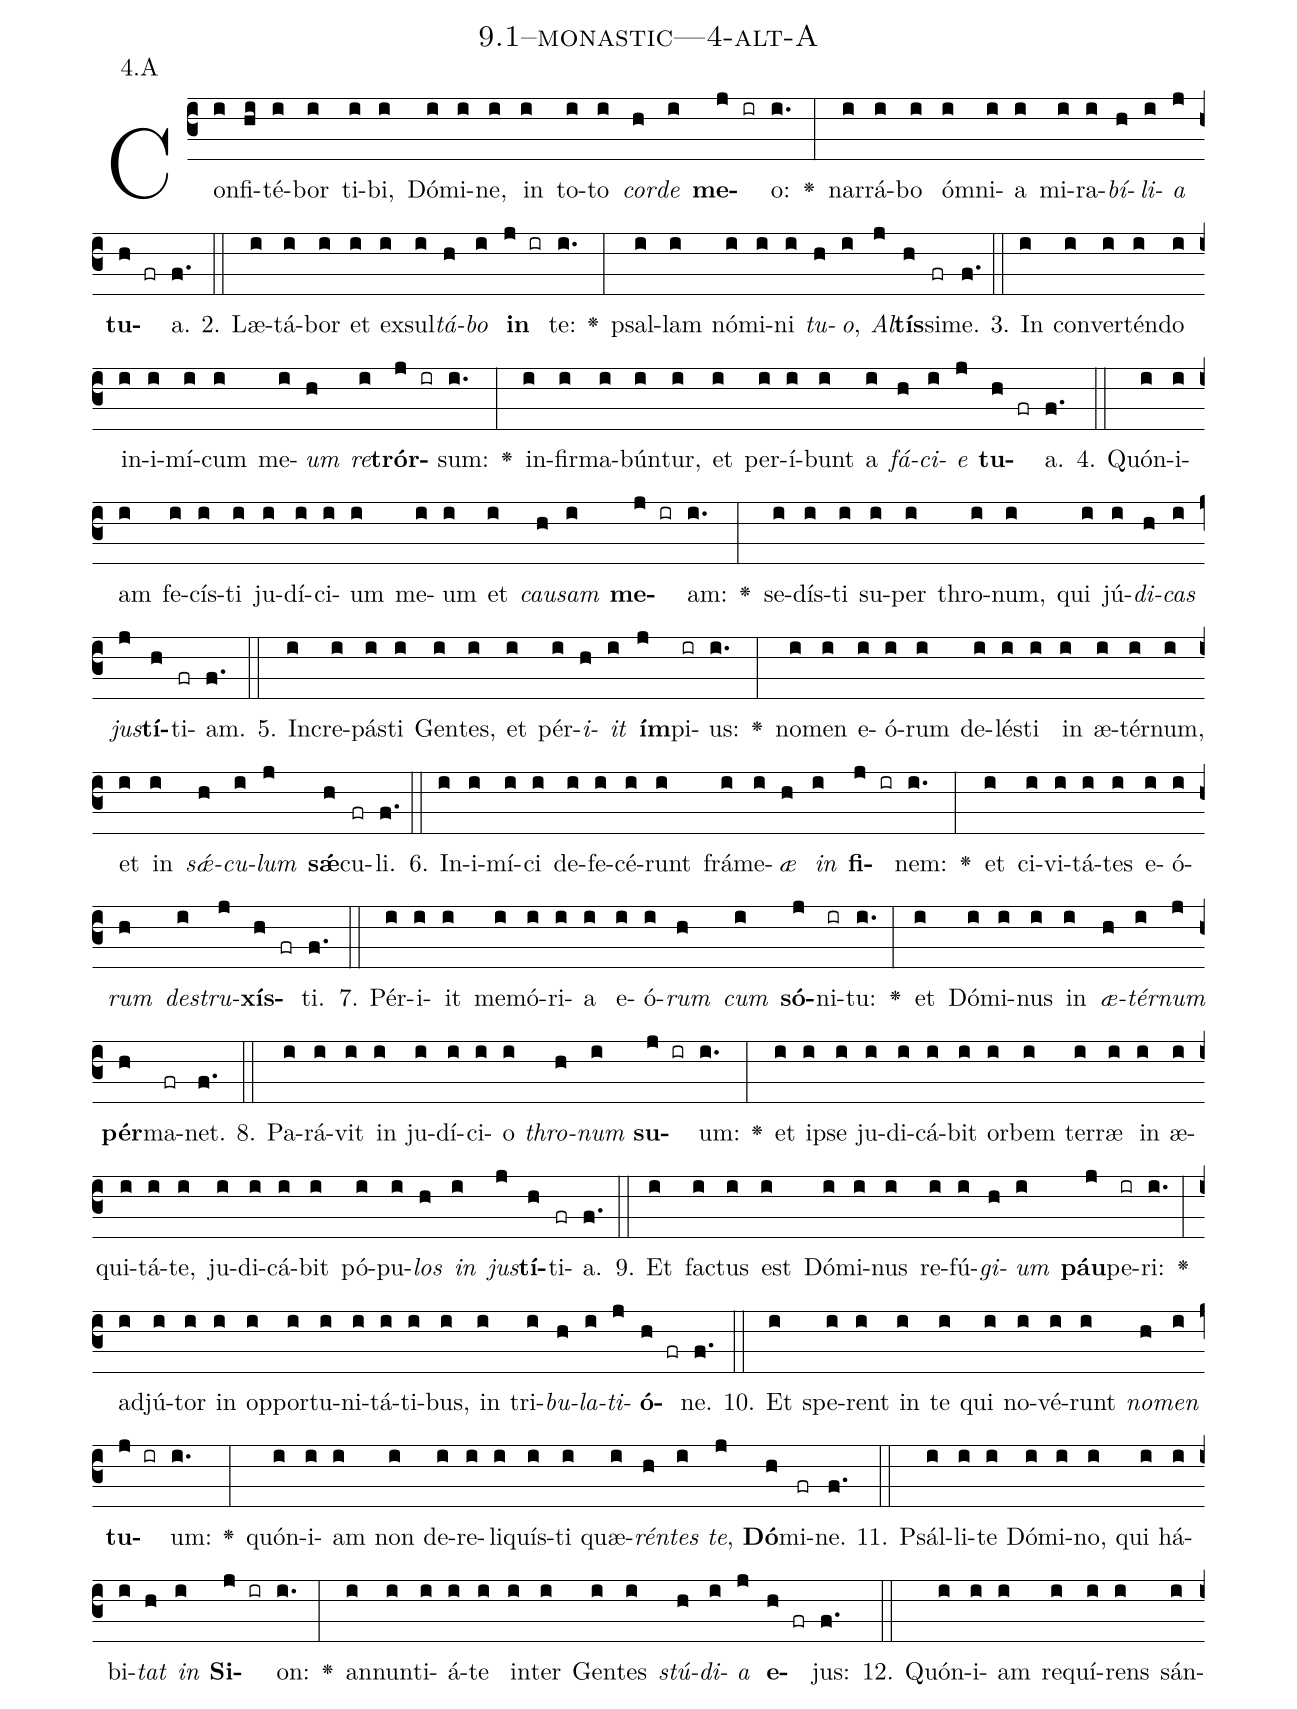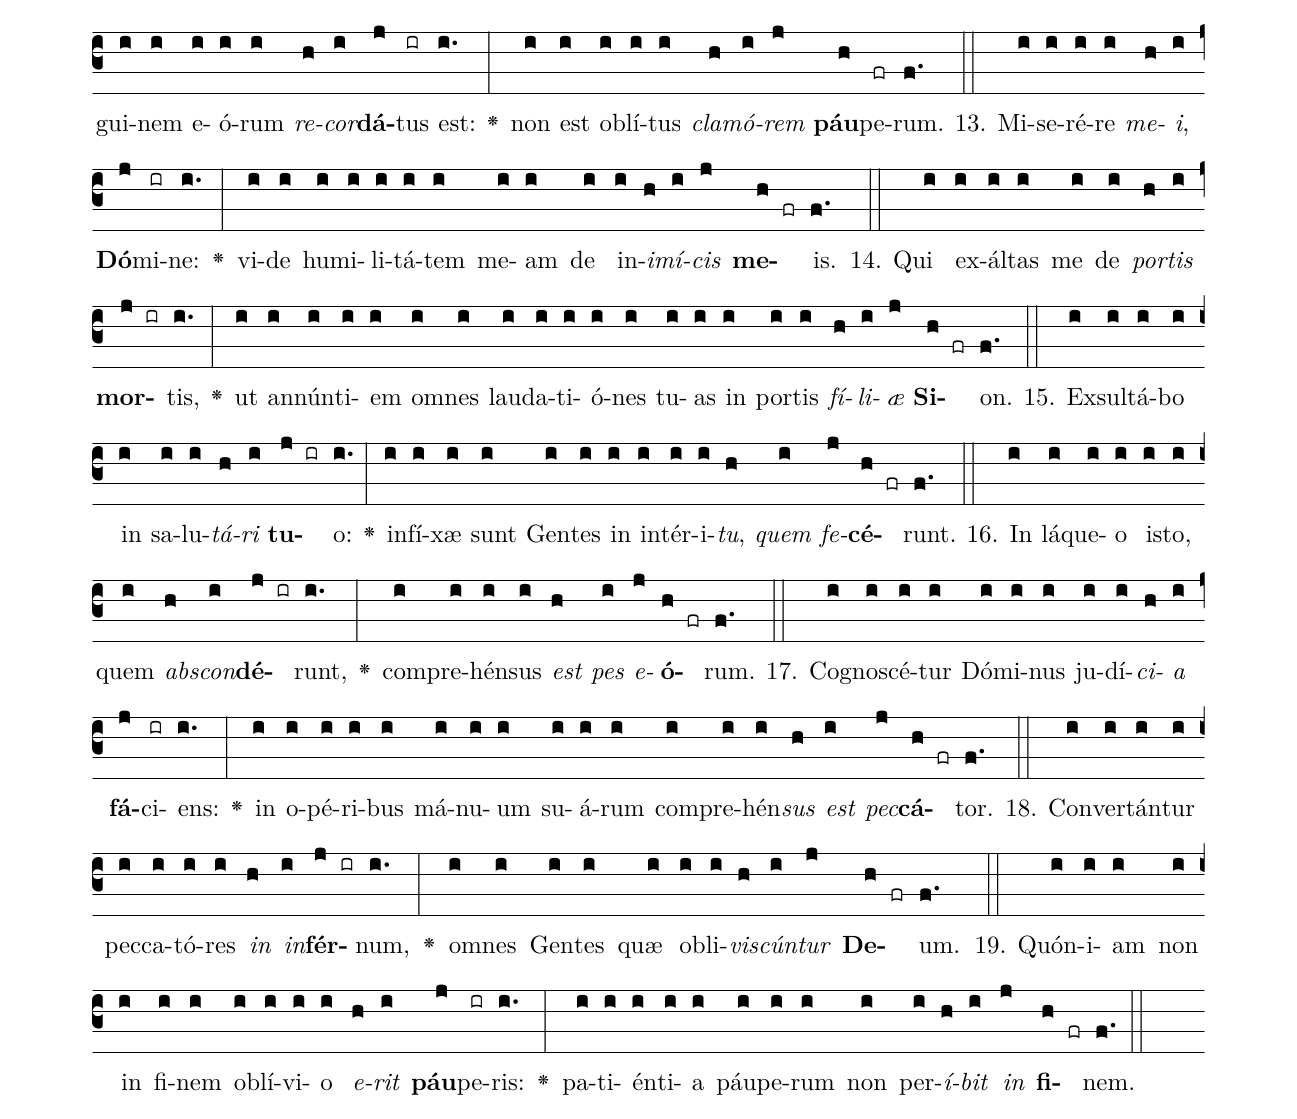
name: 9.1--monastic---4-alt-A;
annotation: 4.A;
%%
(c3)Con(i)fi(hi)té(i)bor(i) ti(i)bi,(i) Dó(i)mi(i)ne,(i) in(i) to(i)to(i) <i>cor</i>(h)<i>de</i>(i) <b>me</b>(j ir)o:(i.) <v>\greheightstar</v>(:) nar(i)rá(i)bo(i) óm(i)ni(i)a(i) mi(i)ra(i)<i>bí</i>(h)<i>li</i>(i)<i>a</i>(j) <b>tu</b>(h fr)a.(f.) (::)
2. Læ(i)tá(i)bor(i) et(i) ex(i)sul(i)<i>tá</i>(h)<i>bo</i>(i) <b>in</b>(j ir) te:(i.) <v>\greheightstar</v>(:) psal(i)lam(i) nó(i)mi(i)ni(i) <i>tu</i>(h)<i>o</i>,(i) <i>Al</i>(j)<b>tís</b>(h)si(fr)me.(f.) (::)
3. In(i) con(i)ver(i)tén(i)do(i) in(i)i(i)mí(i)cum(i) me(i)<i>um</i>(h) <i>re</i>(i)<b>trór</b>(j ir)sum:(i.) <v>\greheightstar</v>(:) in(i)fir(i)ma(i)bún(i)tur,(i) et(i) per(i)í(i)bunt(i) a(i) <i>fá</i>(h)<i>ci</i>(i)<i>e</i>(j) <b>tu</b>(h fr)a.(f.) (::)
4. Quón(i)i(i)am(i) fe(i)cís(i)ti(i) ju(i)dí(i)ci(i)um(i) me(i)um(i) et(i) <i>cau</i>(h)<i>sam</i>(i) <b>me</b>(j ir)am:(i.) <v>\greheightstar</v>(:) se(i)dís(i)ti(i) su(i)per(i) thro(i)num,(i) qui(i) jú(i)<i>di</i>(h)<i>cas</i>(i) <i>jus</i>(j)<b>tí</b>(h)ti(fr)am.(f.) (::)
5. In(i)cre(i)pás(i)ti(i) Gen(i)tes,(i) et(i) pér(i)<i>i</i>(h)<i>it</i>(i) <b>ím</b>(j)pi(ir)us:(i.) <v>\greheightstar</v>(:) no(i)men(i) e(i)ó(i)rum(i) de(i)lés(i)ti(i) in(i) æ(i)tér(i)num,(i) et(i) in(i) <i>sǽ</i>(h)<i>cu</i>(i)<i>lum</i>(j) <b>sǽ</b>(h)cu(fr)li.(f.) (::)
6. In(i)i(i)mí(i)ci(i) de(i)fe(i)cé(i)runt(i) frá(i)me(i)<i>æ</i>(h) <i>in</i>(i) <b>fi</b>(j ir)nem:(i.) <v>\greheightstar</v>(:) et(i) ci(i)vi(i)tá(i)tes(i) e(i)ó(i)<i>rum</i>(h) <i>de</i>(i)<i>stru</i>(j)<b>xís</b>(h fr)ti.(f.) (::)
7. Pér(i)i(i)it(i) me(i)mó(i)ri(i)a(i) e(i)ó(i)<i>rum</i>(h) <i>cum</i>(i) <b>só</b>(j)ni(ir)tu:(i.) <v>\greheightstar</v>(:) et(i) Dó(i)mi(i)nus(i) in(i) <i>æ</i>(h)<i>tér</i>(i)<i>num</i>(j) <b>pér</b>(h)ma(fr)net.(f.) (::)
8. Pa(i)rá(i)vit(i) in(i) ju(i)dí(i)ci(i)o(i) <i>thro</i>(h)<i>num</i>(i) <b>su</b>(j ir)um:(i.) <v>\greheightstar</v>(:) et(i) ip(i)se(i) ju(i)di(i)cá(i)bit(i) or(i)bem(i) ter(i)ræ(i) in(i) æ(i)qui(i)tá(i)te,(i) ju(i)di(i)cá(i)bit(i) pó(i)pu(i)<i>los</i>(h) <i>in</i>(i) <i>jus</i>(j)<b>tí</b>(h)ti(fr)a.(f.) (::)
9. Et(i) fac(i)tus(i) est(i) Dó(i)mi(i)nus(i) re(i)fú(i)<i>gi</i>(h)<i>um</i>(i) <b>páu</b>(j)pe(ir)ri:(i.) <v>\greheightstar</v>(:) ad(i)jú(i)tor(i) in(i) op(i)por(i)tu(i)ni(i)tá(i)ti(i)bus,(i) in(i) tri(i)<i>bu</i>(h)<i>la</i>(i)<i>ti</i>(j)<b>ó</b>(h fr)ne.(f.) (::)
10. Et(i) spe(i)rent(i) in(i) te(i) qui(i) no(i)vé(i)runt(i) <i>no</i>(h)<i>men</i>(i) <b>tu</b>(j ir)um:(i.) <v>\greheightstar</v>(:) quón(i)i(i)am(i) non(i) de(i)re(i)li(i)quís(i)ti(i) quæ(i)<i>rén</i>(h)<i>tes</i>(i) <i>te</i>,(j) <b>Dó</b>(h)mi(fr)ne.(f.) (::)
11. Psál(i)li(i)te(i) Dó(i)mi(i)no,(i) qui(i) há(i)bi(i)<i>tat</i>(h) <i>in</i>(i) <b>Si</b>(j ir)on:(i.) <v>\greheightstar</v>(:) an(i)nun(i)ti(i)á(i)te(i) in(i)ter(i) Gen(i)tes(i) <i>stú</i>(h)<i>di</i>(i)<i>a</i>(j) <b>e</b>(h fr)jus:(f.) (::)
12. Quón(i)i(i)am(i) re(i)quí(i)rens(i) sán(i)gui(i)nem(i) e(i)ó(i)rum(i) <i>re</i>(h)<i>cor</i>(i)<b>dá</b>(j)tus(ir) est:(i.) <v>\greheightstar</v>(:) non(i) est(i) ob(i)lí(i)tus(i) <i>cla</i>(h)<i>mó</i>(i)<i>rem</i>(j) <b>páu</b>(h)pe(fr)rum.(f.) (::)
13. Mi(i)se(i)ré(i)re(i) <i>me</i>(h)<i>i</i>,(i) <b>Dó</b>(j)mi(ir)ne:(i.) <v>\greheightstar</v>(:) vi(i)de(i) hu(i)mi(i)li(i)tá(i)tem(i) me(i)am(i) de(i) in(i)<i>i</i>(h)<i>mí</i>(i)<i>cis</i>(j) <b>me</b>(h fr)is.(f.) (::)
14. Qui(i) ex(i)ál(i)tas(i) me(i) de(i) <i>por</i>(h)<i>tis</i>(i) <b>mor</b>(j ir)tis,(i.) <v>\greheightstar</v>(:) ut(i) an(i)nún(i)ti(i)em(i) om(i)nes(i) lau(i)da(i)ti(i)ó(i)nes(i) tu(i)as(i) in(i) por(i)tis(i) <i>fí</i>(h)<i>li</i>(i)<i>æ</i>(j) <b>Si</b>(h fr)on.(f.) (::)
15. Ex(i)sul(i)tá(i)bo(i) in(i) sa(i)lu(i)<i>tá</i>(h)<i>ri</i>(i) <b>tu</b>(j ir)o:(i.) <v>\greheightstar</v>(:) in(i)fí(i)xæ(i) sunt(i) Gen(i)tes(i) in(i) in(i)tér(i)i(i)<i>tu</i>,(h) <i>quem</i>(i) <i>fe</i>(j)<b>cé</b>(h fr)runt.(f.) (::)
16. In(i) lá(i)que(i)o(i) is(i)to,(i) quem(i) <i>abs</i>(h)<i>con</i>(i)<b>dé</b>(j ir)runt,(i.) <v>\greheightstar</v>(:) com(i)pre(i)hén(i)sus(i) <i>est</i>(h) <i>pes</i>(i) <i>e</i>(j)<b>ó</b>(h fr)rum.(f.) (::)
17. Co(i)gno(i)scé(i)tur(i) Dó(i)mi(i)nus(i) ju(i)dí(i)<i>ci</i>(h)<i>a</i>(i) <b>fá</b>(j)ci(ir)ens:(i.) <v>\greheightstar</v>(:) in(i) o(i)pé(i)ri(i)bus(i) má(i)nu(i)um(i) su(i)á(i)rum(i) com(i)pre(i)hén(i)<i>sus</i>(h) <i>est</i>(i) <i>pec</i>(j)<b>cá</b>(h fr)tor.(f.) (::)
18. Con(i)ver(i)tán(i)tur(i) pec(i)ca(i)tó(i)res(i) <i>in</i>(h) <i>in</i>(i)<b>fér</b>(j ir)num,(i.) <v>\greheightstar</v>(:) om(i)nes(i) Gen(i)tes(i) quæ(i) ob(i)li(i)<i>vis</i>(h)<i>cún</i>(i)<i>tur</i>(j) <b>De</b>(h fr)um.(f.) (::)
19. Quón(i)i(i)am(i) non(i) in(i) fi(i)nem(i) ob(i)lí(i)vi(i)o(i) <i>e</i>(h)<i>rit</i>(i) <b>páu</b>(j)pe(ir)ris:(i.) <v>\greheightstar</v>(:) pa(i)ti(i)én(i)ti(i)a(i) páu(i)pe(i)rum(i) non(i) per(i)<i>í</i>(h)<i>bit</i>(i) <i>in</i>(j) <b>fi</b>(h fr)nem.(f.) (::)
